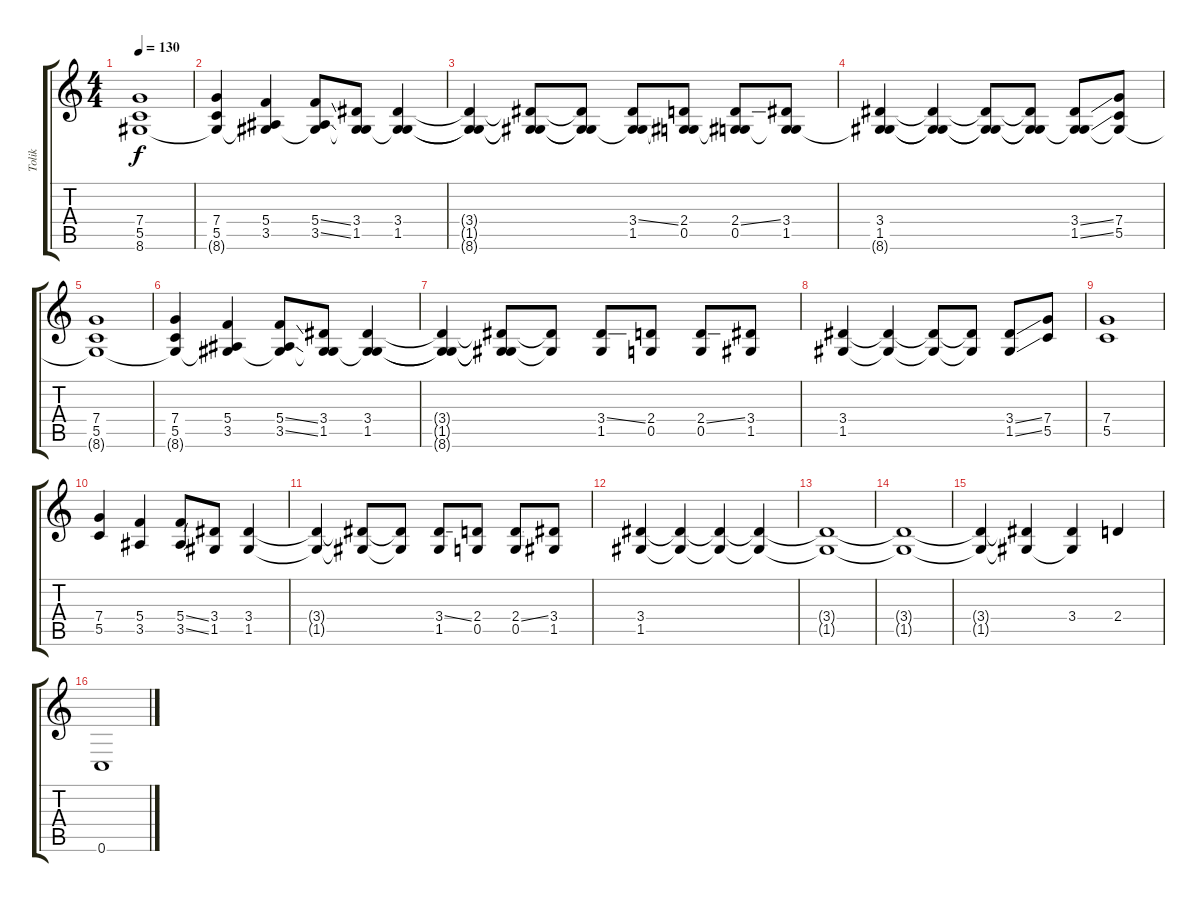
\track ("Tolik" "Tolik") {instrument distortionguitar}
\staff {score tabs}
\tuning (D4 A3 F3 C3 G2 C2) {hide}
\ts (4 4)
\tempo 130
\clef g2
\ks c
(7.4 5.5 8.6{t}).1{dy f} |
(7.4 5.5 8.6{t}).4 (5.4 3.5 8.6{t}).4 (5.4{ss} 3.5{ss} 8.6{t}).8 (3.4 1.5 8.6{t}).8 (3.4 1.5 8.6{t}).4 |
(3.4{t} 1.5{t} 8.6{t}).4 (3.4{t} 1.5{t} 8.6{t}).8 (3.4{t} 1.5{t} 8.6{t}).8 (3.4{ss} 1.5 8.6{t}).8 (2.4 0.5 8.6{t}).8 (2.4{ss} 0.5 8.6{t}).8 (3.4 1.5 8.6{t}).8 |
(3.4 1.5 8.6{t}).4 (3.4{t} 1.5{t} 8.6{t}).4 (3.4{t} 1.5{t} 8.6{t}).8 (3.4{t} 1.5{t} 8.6{t}).8 (3.4{ss} 1.5{ss} 8.6{t}).8 (7.4 5.5 8.6{t}).8 |
(7.4 5.5 8.6{t}).1 |
(7.4 5.5 8.6{t}).4 (5.4 3.5 8.6{t}).4 (5.4{ss} 3.5{ss} 8.6{t}).8 (3.4 1.5 8.6{t}).8 (3.4 1.5 8.6{t}).4 |
(3.4{t} 1.5{t} 8.6{t}).4 (3.4{t} 1.5{t} 8.6{t}).8 (3.4{t} 1.5{t}).8 (3.4{ss} 1.5).8 (2.4 0.5).8 (2.4{ss} 0.5).8 (3.4 1.5).8 |
(3.4 1.5).4 (3.4{t} 1.5{t}).4 (3.4{t} 1.5{t}).8 (3.4{t} 1.5{t}).8 (3.4{ss} 1.5{ss}).8 (7.4 5.5).8 |
(7.4 5.5).1 |
(7.4 5.5).4 (5.4 3.5).4 (5.4{ss} 3.5{ss}).8 (3.4 1.5).8 (3.4 1.5).4 |
(3.4{t} 1.5{t}).4 (3.4{t} 1.5{t}).8 (3.4{t} 1.5{t}).8 (3.4{ss} 1.5).8 (2.4 0.5).8 (2.4{ss} 0.5).8 (3.4 1.5).8 |
(3.4 1.5).4 (3.4{t} 1.5{t}).4 (3.4{t} 1.5{t}).4 (3.4{t} 1.5{t}).4 |
(3.4{t} 1.5{t}).1 |
(3.4{t} 1.5{t}).1 |
(3.4{t} 1.5{t}).4 (3.4{t} 1.5{t}).4 (3.4 1.5{t}).4 2.4.4 |
0.6.1
